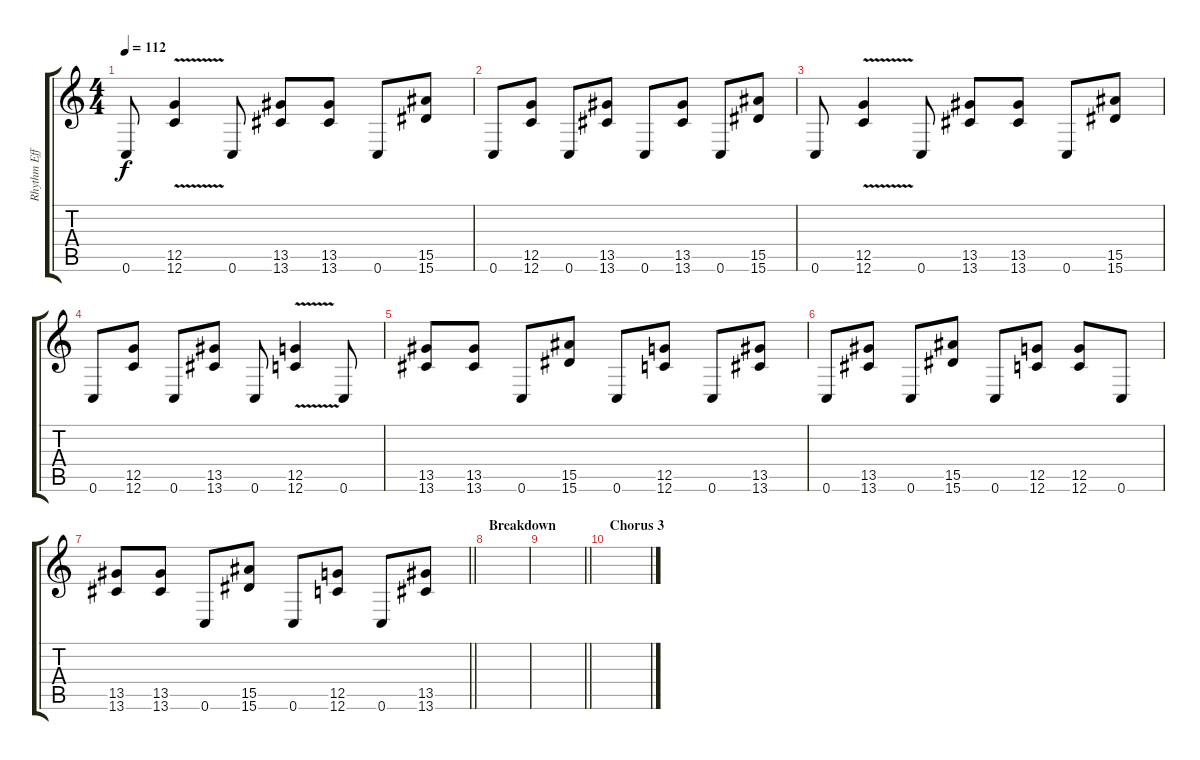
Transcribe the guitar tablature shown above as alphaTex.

\track ("Rhythm Effects [Donegan]" "Rhythm Eff") {instrument distortionguitar}
\staff {score tabs}
\tuning (D4 A3 F3 C3 G2 C2) {hide}
\ts (4 4)
\tempo 112
\clef g2
\ks c
0.6.8{dy f} (12.5{v} 12.6{v}).4 0.6.8 (13.5 13.6).8 (13.5 13.6).8 0.6.8 (15.5 15.6).8 |
0.6.8 (12.5 12.6).8 0.6.8 (13.5 13.6).8 0.6.8 (13.5 13.6).8 0.6.8 (15.5 15.6).8 |
0.6.8 (12.5{v} 12.6{v}).4 0.6.8 (13.5 13.6).8 (13.5 13.6).8 0.6.8 (15.5 15.6).8 |
0.6.8 (12.5 12.6).8 0.6.8 (13.5 13.6).8 0.6.8 (12.5{v} 12.6{v}).4 0.6.8 |
(13.5 13.6).8 (13.5 13.6).8 0.6.8 (15.5 15.6).8 0.6.8 (12.5 12.6).8 0.6.8 (13.5 13.6).8 |
0.6.8 (13.5 13.6).8 0.6.8 (15.5 15.6).8 0.6.8 (12.5 12.6).8 (12.5 12.6).8 0.6.8 |
\barLineRight lightlight
(13.5 13.6).8 (13.5 13.6).8 0.6.8 (15.5 15.6).8 0.6.8 (12.5 12.6).8 0.6.8 (13.5 13.6).8 |
\section ("" "Breakdown")
|
\barLineRight lightlight
|
\section ("" "Chorus 3")
